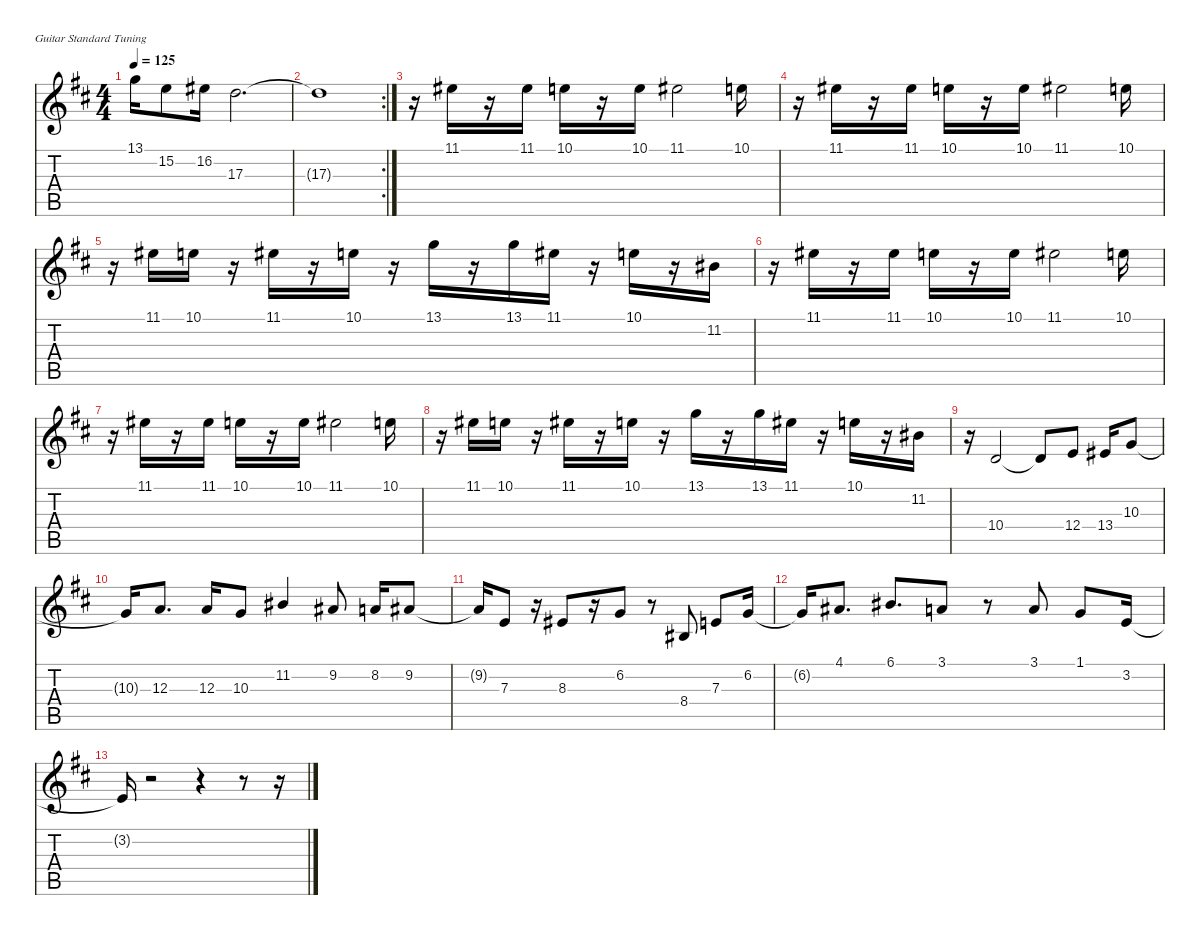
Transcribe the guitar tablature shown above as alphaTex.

\defaultSystemsLayout 4
\hideDynamics
\bracketExtendMode nobrackets
\singleTrackTrackNamePolicy hidden
\multiTrackTrackNamePolicy hidden
\firstSystemTrackNameMode fullname
\firstSystemTrackNameOrientation horizontal
\otherSystemsTrackNameOrientation horizontal
\track ("Eco" "tpt.") {instrument trumpet}
\staff {score tabs}
\tuning (E4 B3 G3 D3 A2 E2)
\displaytranspose 2
\ts (4 4)
\tempo 125
\clef g2
\ks d
13.1{t acc forcenatural}.16{dy f beam Down} 15.2{acc forcenatural}.8{beam Down} 16.2{acc #}.16{beam Down} 17.3{acc forcenatural}.2{d beam Down} |
\rc 2
17.3{t acc forcenatural}.1{beam Down} |
r.16{beam Down} 11.1{acc #}.16{beam Down} r.16{beam Down} 11.1{acc #}.16{beam Down} 10.1{acc forcenatural}.16{beam Down} r.16{beam Down} 10.1{acc forcenatural}.16{beam Down} 11.1{acc #}.2{beam Down} 10.1{acc forcenatural}.16{beam Down} |
r.16{beam Down} 11.1{acc #}.16{beam Down} r.16{beam Down} 11.1{acc #}.16{beam Down} 10.1{acc forcenatural}.16{beam Down} r.16{beam Down} 10.1{acc forcenatural}.16{beam Down} 11.1{acc #}.2{beam Down} 10.1{acc forcenatural}.16{beam Down} |
r.16{beam Down} 11.1{acc #}.16{beam Down} 10.1{acc forcenatural}.16{beam Down} r.16{beam Down} 11.1{acc #}.16{beam Down} r.16{beam Down} 10.1{acc forcenatural}.16{beam Down} r.16{beam Down} 13.1{acc forcenatural}.16{beam Down} r.16{beam Down} 13.1{acc forcenatural}.16{beam Down} 11.1{acc #}.16{beam Down} r.16{beam Down} 10.1{acc forcenatural}.16{beam Down} r.16{beam Down} 11.2{acc #}.16{beam Down} |
r.16{beam Down} 11.1{acc #}.16{beam Down} r.16{beam Down} 11.1{acc #}.16{beam Down} 10.1{acc forcenatural}.16{beam Down} r.16{beam Down} 10.1{acc forcenatural}.16{beam Down} 11.1{acc #}.2{beam Down} 10.1{acc forcenatural}.16{beam Down} |
r.16{beam Down} 11.1{acc #}.16{beam Down} r.16{beam Down} 11.1{acc #}.16{beam Down} 10.1{acc forcenatural}.16{beam Down} r.16{beam Down} 10.1{acc forcenatural}.16{beam Down} 11.1{acc #}.2{beam Down} 10.1{acc forcenatural}.16{beam Down} |
r.16{beam Down} 11.1{acc #}.16{beam Down} 10.1{acc forcenatural}.16{beam Down} r.16{beam Down} 11.1{acc #}.16{beam Down} r.16{beam Down} 10.1{acc forcenatural}.16{beam Down} r.16{beam Down} 13.1{acc forcenatural}.16{beam Down} r.16{beam Down} 13.1{acc forcenatural}.16{beam Down} 11.1{acc #}.16{beam Down} r.16{beam Down} 10.1{acc forcenatural}.16{beam Down} r.16{beam Down} 11.2{acc #}.16{beam Down} |
r.16{beam Down} 10.4{acc forcenatural}.2{beam Up} 10.4{t acc forcenatural}.8{beam Up} 12.4{acc forcenatural}.8{beam Up} 13.4{acc #}.16{beam Up} 10.3{acc forcenatural}.8{beam Up} |
10.3{t acc forcenatural}.16{beam Up} 12.3{acc forcenatural}.8{d beam Up} 12.3{acc forcenatural}.16{beam Up} 10.3{acc forcenatural}.8{beam Up} 11.2{acc #}.4{beam Up} 9.2{acc #}.8{beam Up} 8.2{acc forcenatural}.16{beam Up} 9.2{acc #}.8{beam Up} |
9.2{t acc #}.16{beam Up} 7.3{acc forcenatural}.8{beam Up} r.16{beam Up} 8.3{acc #}.8{beam Up} r.16{beam Up} 6.2{acc forcenatural}.8{beam Up} r.8{beam Up} 8.4{acc #}.8{beam Up} 7.3{acc forcenatural}.8{beam Up} 6.2{acc forcenatural}.16{beam Up} |
6.2{t acc forcenatural}.16{beam Up} 4.1{acc #}.8{d beam Up} 6.1{acc #}.8{d beam Up} 3.1{acc forcenatural}.8{beam Up} r.8{beam Up} 3.1{acc forcenatural}.8{beam Up} 1.1{acc forcenatural}.8{beam Up} 3.2{acc forcenatural}.16{beam Up} |
3.2{t acc forcenatural}.16{beam Up} r.2{beam Up} r.4{beam Up} r.8{beam Up} r.16{beam Up}
